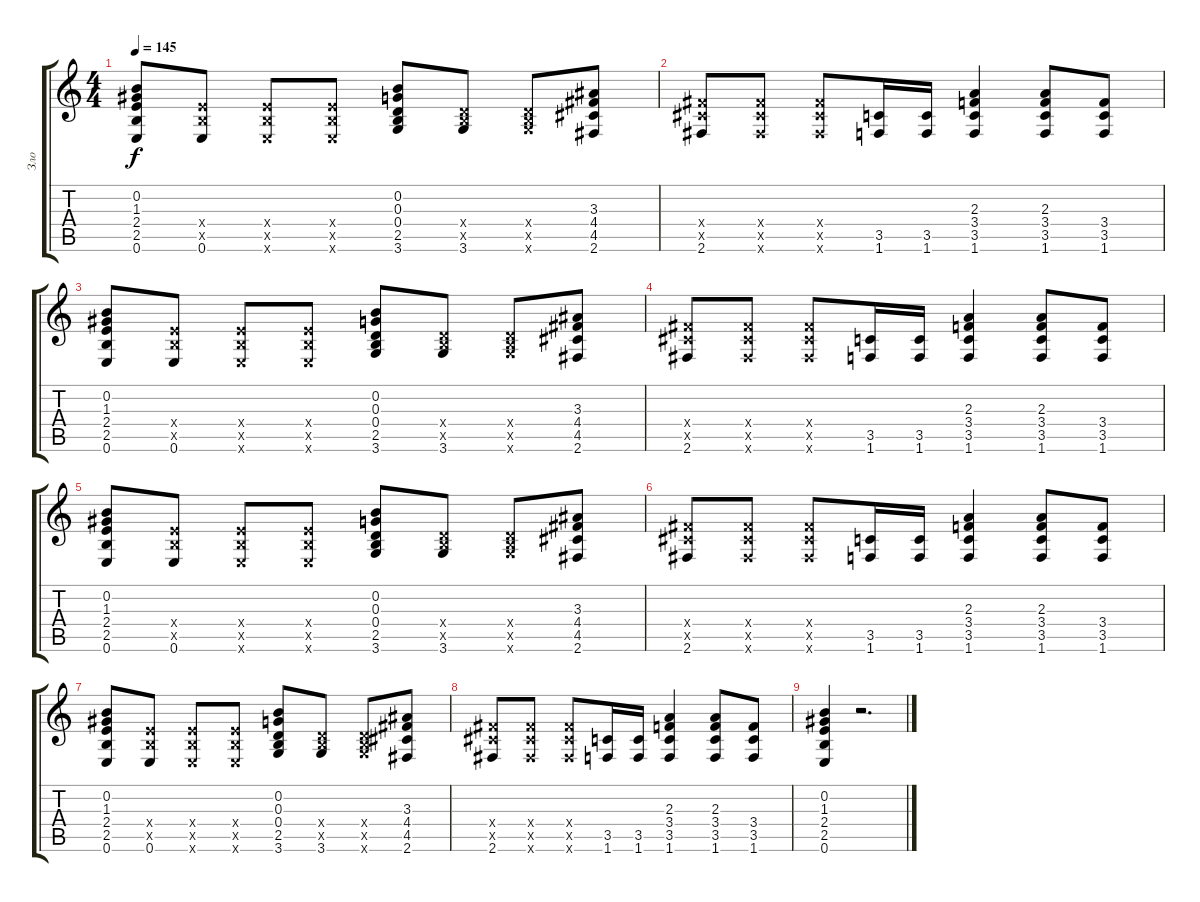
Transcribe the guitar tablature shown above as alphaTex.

\track ("Зло" "Зло") {instrument overdrivenguitar}
\staff {score tabs}
\tuning (E4 B3 G3 D3 A2 E2) {hide}
\ts (4 4)
\tempo 145
\clef g2
\ks c
(0.2 1.3 2.4 2.5 0.6).8{dy f} (2.4{x} 2.5{x} 0.6).8 (2.4{x} 2.5{x} 0.6{x}).8 (2.4{x} 2.5{x} 0.6{x}).8 (0.2 0.3 0.4 2.5 3.6).8 (0.4{x} 2.5{x} 3.6).8 (0.4{x} 2.5{x} 3.6{x}).8 (3.3 4.4 4.5 2.6).8 |
(4.4{x} 4.5{x} 2.6).8 (4.4{x} 4.5{x} 2.6{x}).8 (4.4{x} 4.5{x} 2.6{x}).8 (3.5 1.6).16 (3.5 1.6).16 (2.3 3.4 3.5 1.6).4 (2.3 3.4 3.5 1.6).8 (3.4 3.5 1.6).8 |
(0.2 1.3 2.4 2.5 0.6).8 (2.4{x} 2.5{x} 0.6).8 (2.4{x} 2.5{x} 0.6{x}).8 (2.4{x} 2.5{x} 0.6{x}).8 (0.2 0.3 0.4 2.5 3.6).8 (0.4{x} 2.5{x} 3.6).8 (0.4{x} 2.5{x} 3.6{x}).8 (3.3 4.4 4.5 2.6).8 |
(4.4{x} 4.5{x} 2.6).8 (4.4{x} 4.5{x} 2.6{x}).8 (4.4{x} 4.5{x} 2.6{x}).8 (3.5 1.6).16 (3.5 1.6).16 (2.3 3.4 3.5 1.6).4 (2.3 3.4 3.5 1.6).8 (3.4 3.5 1.6).8 |
(0.2 1.3 2.4 2.5 0.6).8 (2.4{x} 2.5{x} 0.6).8 (2.4{x} 2.5{x} 0.6{x}).8 (2.4{x} 2.5{x} 0.6{x}).8 (0.2 0.3 0.4 2.5 3.6).8 (0.4{x} 2.5{x} 3.6).8 (0.4{x} 2.5{x} 3.6{x}).8 (3.3 4.4 4.5 2.6).8 |
(4.4{x} 4.5{x} 2.6).8 (4.4{x} 4.5{x} 2.6{x}).8 (4.4{x} 4.5{x} 2.6{x}).8 (3.5 1.6).16 (3.5 1.6).16 (2.3 3.4 3.5 1.6).4 (2.3 3.4 3.5 1.6).8 (3.4 3.5 1.6).8 |
(0.2 1.3 2.4 2.5 0.6).8 (2.4{x} 2.5{x} 0.6).8 (2.4{x} 2.5{x} 0.6{x}).8 (2.4{x} 2.5{x} 0.6{x}).8 (0.2 0.3 0.4 2.5 3.6).8 (0.4{x} 2.5{x} 3.6).8 (0.4{x} 2.5{x} 3.6{x}).8 (3.3 4.4 4.5 2.6).8 |
(4.4{x} 4.5{x} 2.6).8 (4.4{x} 4.5{x} 2.6{x}).8 (4.4{x} 4.5{x} 2.6{x}).8 (3.5 1.6).16 (3.5 1.6).16 (2.3 3.4 3.5 1.6).4 (2.3 3.4 3.5 1.6).8 (3.4 3.5 1.6).8 |
(0.2 1.3 2.4 2.5 0.6).4 r.2{d}
